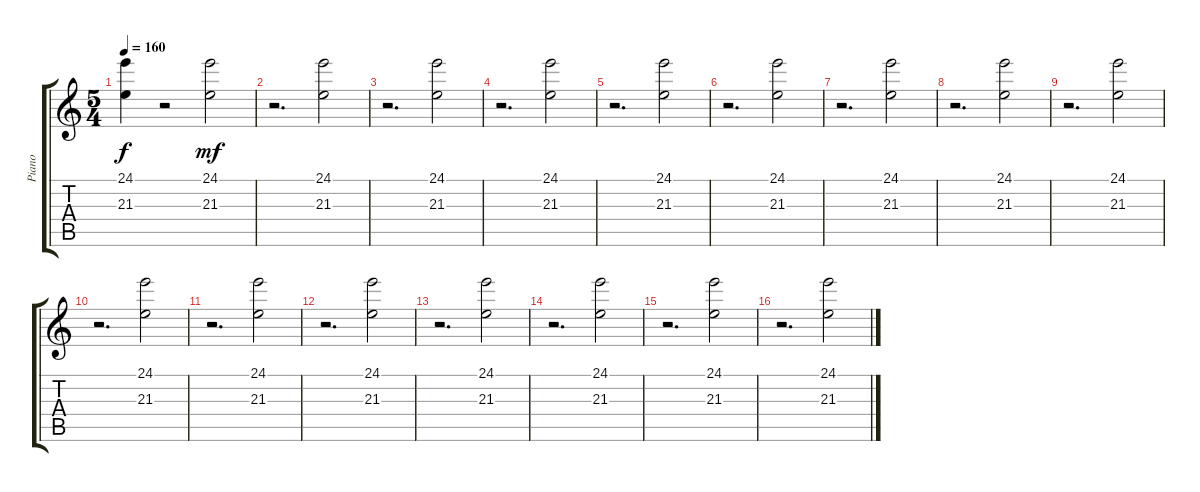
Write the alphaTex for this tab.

\track ("Piano" "Piano") {instrument brightacousticpiano}
\staff {score tabs}
\tuning (E4 B3 G3 D3 A2 E2) {hide}
\ts (5 4)
\tempo 160
\clef g2
\ks c
(24.1{t} 21.3{t}).4{dy f} r.2 (24.1 21.3).2{dy mf} |
r.2{d} (24.1 21.3).2 |
r.2{d} (24.1 21.3).2 |
r.2{d} (24.1 21.3).2 |
r.2{d} (24.1 21.3).2 |
r.2{d} (24.1 21.3).2 |
r.2{d} (24.1 21.3).2 |
r.2{d} (24.1 21.3).2 |
r.2{d} (24.1 21.3).2 |
r.2{d} (24.1 21.3).2 |
r.2{d} (24.1 21.3).2 |
r.2{d} (24.1 21.3).2 |
r.2{d} (24.1 21.3).2 |
r.2{d} (24.1 21.3).2 |
r.2{d} (24.1 21.3).2 |
r.2{d} (24.1 21.3).2
